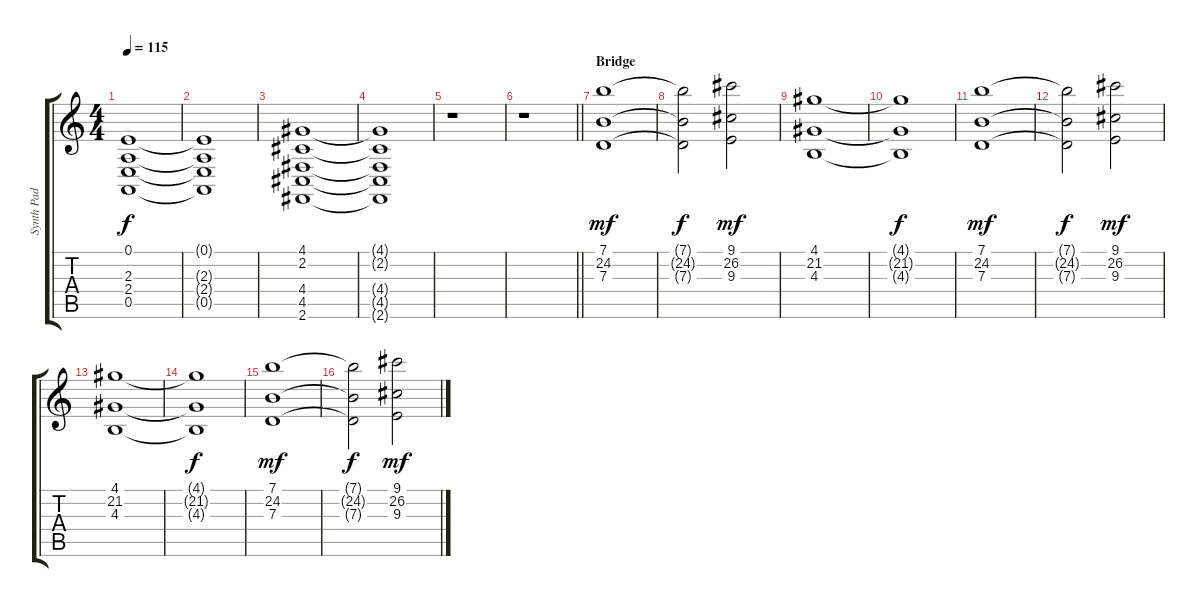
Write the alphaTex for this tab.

\track ("Synth Pad" "Synth Pad") {instrument pad8sweep}
\staff {score tabs}
\tuning (E4 B3 G3 D3 A2 E2) {hide}
\ts (4 4)
\tempo 115
\clef g2
\ks c
(0.1{t} 2.3{t} 2.4{t} 0.5{t}).1{dy f} |
(0.1{t} 2.3{t} 2.4{t} 0.5{t}).1 |
(4.1 2.2 4.4 4.5 2.6).1 |
(4.1{t} 2.2{t} 4.4{t} 4.5{t} 2.6{t}).1 |
r.1 |
\barLineRight lightlight
r.1 |
\section ("" "Bridge")
(7.1 24.2 7.3).1{dy mf volume 5} |
(7.1{t} 24.2{t} 7.3{t}).2{dy f} (9.1 26.2 9.3).2{dy mf} |
(4.1 21.2 4.3).1 |
(4.1{t} 21.2{t} 4.3{t}).1{dy f} |
(7.1 24.2 7.3).1{dy mf} |
(7.1{t} 24.2{t} 7.3{t}).2{dy f} (9.1 26.2 9.3).2{dy mf} |
(4.1 21.2 4.3).1 |
(4.1{t} 21.2{t} 4.3{t}).1{dy f} |
(7.1 24.2 7.3).1{dy mf} |
(7.1{t} 24.2{t} 7.3{t}).2{dy f} (9.1 26.2 9.3).2{dy mf}
